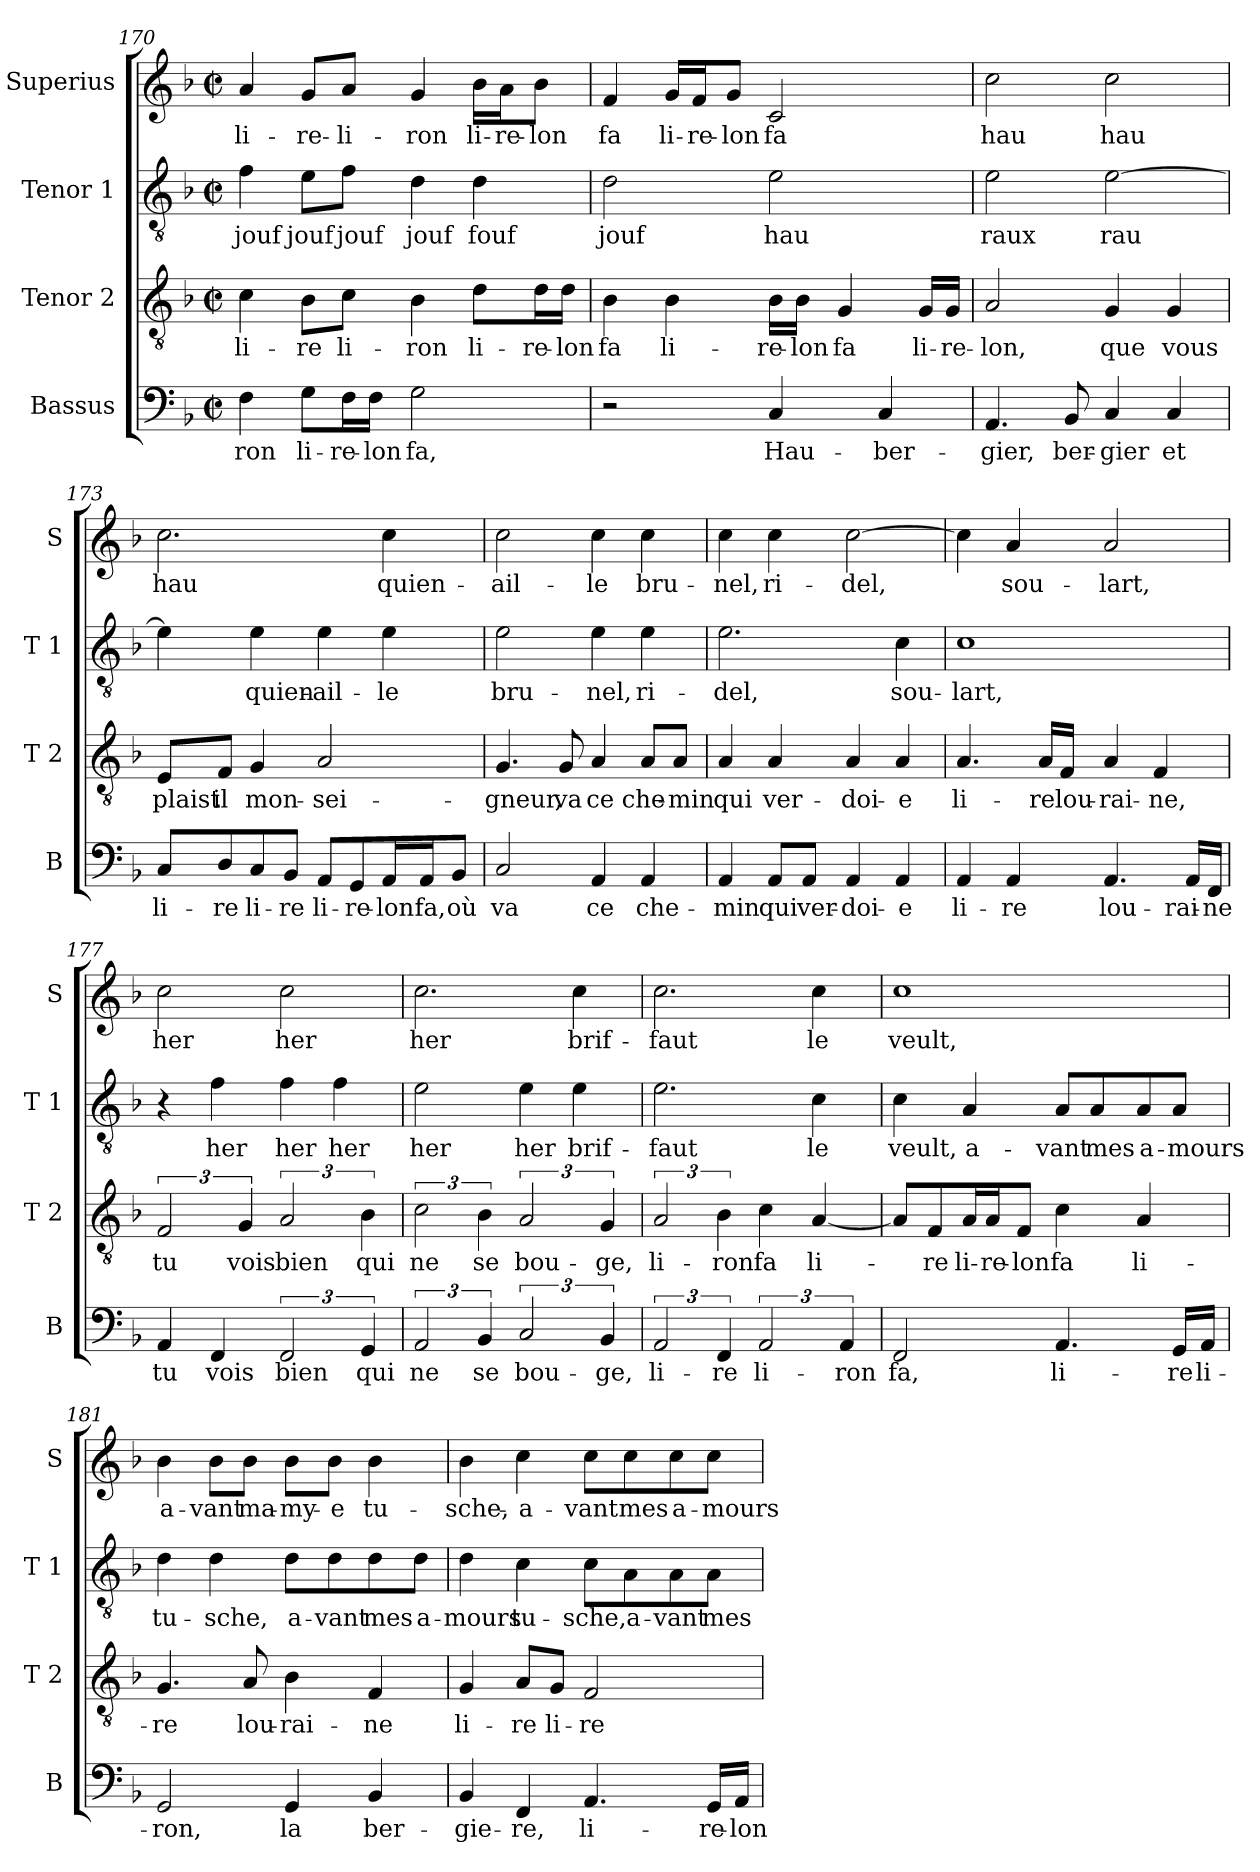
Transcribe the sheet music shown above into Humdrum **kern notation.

**kern	**text	**kern	**text	**kern	**text	**kern	**text
*part4	*part4	*part3	*part3	*part2	*part2	*part1	*part1
*staff4	*staff4	*staff3	*staff3	*staff2	*staff2	*staff1	*staff1
*I"Bassus	*	*I"Tenor 2	*	*I"Tenor 1	*	*I"Superius	*
*I'B	*	*I'T 2	*	*I'T 1	*	*I'S	*
*clefF4	*	*clefGv2	*	*clefGv2	*	*clefG2	*
*k[b-]	*	*k[b-]	*	*k[b-]	*	*k[b-]	*
*F:	*	*F:	*	*F:	*	*F:	*
*M2/2	*	*M2/2	*	*M2/2	*	*M2/2	*
*met(c|)	*	*met(c|)	*	*met(c|)	*	*met(c|)	*
=170	=170	=170	=170	=170	=170	=170	=170
!	!LO:LY:b	!	!LO:LY:b	!	!LO:LY:b	!	!LO:LY:b
4F\	-ron	4c\	li-	4f\	jouf	4a/	li-
!	!LO:LY:b	!	!LO:LY:b	!	!LO:LY:b	!	!LO:LY:b
8G\L	li-	8B-\L	-re	8e\L	jouf	8g/L	-re-
!	!LO:LY:b	!	!LO:LY:b	!	!LO:LY:b	!	!LO:LY:b
16F\L	-re-	8c\J	li-	8f\J	jouf	8a/J	-li-
!	!LO:LY:b	!	!	!	!	!	!
16F\JJ	-lon	.	.	.	.	.	.
!	!LO:LY:b	!	!LO:LY:b	!	!LO:LY:b	!	!LO:LY:b
2G\	fa,	4B-\	-ron	4d\	jouf	4g/	-ron
!	!	!	!LO:LY:b	!	!LO:LY:b	!	!LO:LY:b
.	.	8d\L	li-	4d\	fouf	16b-\LL	li-
!	!	!	!	!	!	!	!LO:LY:b
.	.	.	.	.	.	16a\J	-re-
!	!	!	!LO:LY:b	!	!	!	!LO:LY:b
.	.	16d\L	-re-	.	.	8b-\J	-lon
!	!	!	!LO:LY:b	!	!	!	!
.	.	16d\JJ	-lon	.	.	.	.
=171	=171	=171	=171	=171	=171	=171	=171
!	!	!	!LO:LY:b	!	!LO:LY:b	!	!LO:LY:b
2r	.	4B-\	fa	2d\	jouf	4f/	fa
!	!	!	!LO:LY:b	!	!	!	!LO:LY:b
.	.	4B-\	li-	.	.	16g/LL	li-
!	!	!	!	!	!	!	!LO:LY:b
.	.	.	.	.	.	16f/J	-re-
!	!	!	!	!	!	!	!LO:LY:b
.	.	.	.	.	.	8g/J	-lon
!	!LO:LY:b	!	!LO:LY:b	!	!LO:LY:b	!	!LO:LY:b
4C/	Hau-	16B-\LL	-re-	2e\	hau	2c/	fa
!	!	!	!LO:LY:b	!	!	!	!
.	.	16B-\JJ	-lon	.	.	.	.
!	!	!	!LO:LY:b	!	!	!	!
.	.	4G/	fa	.	.	.	.
!	!LO:LY:b	!	!	!	!	!	!
4C/	-ber-	.	.	.	.	.	.
!	!	!	!LO:LY:b	!	!	!	!
.	.	16G/LL	li-	.	.	.	.
!	!	!	!LO:LY:b	!	!	!	!
.	.	16G/JJ	-re-	.	.	.	.
!!LO:PB:g=z
=172	=172	=172	=172	=172	=172	=172	=172
!	!LO:LY:b	!	!LO:LY:b	!	!LO:LY:b	!	!LO:LY:b
4.AA/	-gier,	2A/	-lon,	2e\	raux	2cc\	hau
!	!LO:LY:b	!	!	!	!	!	!
8BB-/	ber-	.	.	.	.	.	.
!	!LO:LY:b	!	!LO:LY:b	!	!LO:LY:b	!	!LO:LY:b
4C/	-gier	4G/	que	[2e\	rau	2cc\	hau
!	!LO:LY:b	!	!LO:LY:b	!	!	!	!
4C/	et	4G/	vous	.	.	.	.
=173	=173	=173	=173	=173	=173	=173	=173
!	!LO:LY:b	!	!LO:LY:b	!	!	!	!LO:LY:b
8C/L	li-	8E/L	plaist	4e\]	.	2.cc\	hau
!	!LO:LY:b	!	!LO:LY:b	!	!	!	!
8D/	-re	8F/J	il	.	.	.	.
!	!LO:LY:b	!	!LO:LY:b	!	!LO:LY:b	!	!
8C/	li-	4G/	mon-	4e\	quien-	.	.
!	!LO:LY:b	!	!	!	!	!	!
8BB-/J	-re	.	.	.	.	.	.
!	!LO:LY:b	!	!LO:LY:b	!	!LO:LY:b	!	!
8AA/L	li-	2A/	-sei-	4e\	-ail-	.	.
!	!LO:LY:b	!	!	!	!	!	!
8GG/	-re-	.	.	.	.	.	.
!	!LO:LY:b	!	!	!	!LO:LY:b	!	!LO:LY:b
16AA/L	-lon	.	.	4e\	-le	4cc\	quien-
!	!LO:LY:b	!	!	!	!	!	!
16AA/J	fa,	.	.	.	.	.	.
!	!LO:LY:b	!	!	!	!	!	!
8BB-/J	où	.	.	.	.	.	.
=174	=174	=174	=174	=174	=174	=174	=174
!	!LO:LY:b	!	!LO:LY:b	!	!LO:LY:b	!	!LO:LY:b
2C/	va	4.G/	-gneur,	2e\	bru-	2cc\	-ail-
!	!	!	!LO:LY:b	!	!	!	!
.	.	8G/	va	.	.	.	.
!	!LO:LY:b	!	!LO:LY:b	!	!LO:LY:b	!	!LO:LY:b
4AA/	ce	4A/	ce	4e\	-nel,	4cc\	-le
!	!LO:LY:b	!	!LO:LY:b	!	!LO:LY:b	!	!LO:LY:b
4AA/	che-	8A/L	che-	4e\	ri-	4cc\	bru-
!	!	!	!LO:LY:b	!	!	!	!
.	.	8A/J	-min	.	.	.	.
=175	=175	=175	=175	=175	=175	=175	=175
!	!LO:LY:b	!	!LO:LY:b	!	!LO:LY:b	!	!LO:LY:b
4AA/	-min	4A/	qui	2.e\	-del,	4cc\	-nel,
!	!LO:LY:b	!	!LO:LY:b	!	!	!	!LO:LY:b
8AA/L	qui	4A/	ver-	.	.	4cc\	ri-
!	!LO:LY:b	!	!	!	!	!	!
8AA/J	ver-	.	.	.	.	.	.
!	!LO:LY:b	!	!LO:LY:b	!	!	!	!LO:LY:b
4AA/	-doi-	4A/	-doi-	.	.	[2cc\	-del,
!	!LO:LY:b	!	!LO:LY:b	!	!LO:LY:b	!	!
4AA/	-e	4A/	-e	4c\	sou-	.	.
!!LO:LB:g=z
=176	=176	=176	=176	=176	=176	=176	=176
!	!LO:LY:b	!	!LO:LY:b	!	!LO:LY:b	!	!
4AA/	li-	4.A/	li-	1c	-lart,	4cc\]	.
!	!LO:LY:b	!	!	!	!	!	!LO:LY:b
4AA/	-re	.	.	.	.	4a/	sou-
!	!	!	!LO:LY:b	!	!	!	!
.	.	16A/LL	-re	.	.	.	.
!	!	!	!LO:LY:b	!	!	!	!
.	.	16F/JJ	lou-	.	.	.	.
!	!LO:LY:b	!	!LO:LY:b	!	!	!	!LO:LY:b
4.AA/	lou-	4A/	-rai-	.	.	2a/	-lart,
!	!	!	!LO:LY:b	!	!	!	!
.	.	4F/	-ne,	.	.	.	.
!	!LO:LY:b	!	!	!	!	!	!
16AA/LL	-rai-	.	.	.	.	.	.
!	!LO:LY:b	!	!	!	!	!	!
16FF/JJ	-ne	.	.	.	.	.	.
=177	=177	=177	=177	=177	=177	=177	=177
!	!LO:LY:b	!	!LO:LY:b	!	!	!	!LO:LY:b
4AA/	tu	3F/	tu	4r	.	2cc\	her
!	!LO:LY:b	!	!	!	!LO:LY:b	!	!
4FF/	vois	.	.	4f\	her	.	.
!	!	!	!LO:LY:b	!	!	!	!
.	.	6G/	vois	.	.	.	.
!	!LO:LY:b	!	!LO:LY:b	!	!LO:LY:b	!	!LO:LY:b
3FF/	bien	3A/	bien	4f\	her	2cc\	her
!	!	!	!	!	!LO:LY:b	!	!
.	.	.	.	4f\	her	.	.
!	!LO:LY:b	!	!LO:LY:b	!	!	!	!
6GG/	qui	6B-\	qui	.	.	.	.
=178	=178	=178	=178	=178	=178	=178	=178
!	!LO:LY:b	!	!LO:LY:b	!	!LO:LY:b	!	!LO:LY:b
3AA/	ne	3c\	ne	2e\	her	2.cc\	her
!	!LO:LY:b	!	!LO:LY:b	!	!	!	!
6BB-/	se	6B-\	se	.	.	.	.
!	!LO:LY:b	!	!LO:LY:b	!	!LO:LY:b	!	!
3C/	bou-	3A/	bou-	4e\	her	.	.
!	!	!	!	!	!LO:LY:b	!	!LO:LY:b
.	.	.	.	4e\	brif-	4cc\	brif-
!	!LO:LY:b	!	!LO:LY:b	!	!	!	!
6BB-/	-ge,	6G/	-ge,	.	.	.	.
=179	=179	=179	=179	=179	=179	=179	=179
!	!LO:LY:b	!	!LO:LY:b	!	!LO:LY:b	!	!LO:LY:b
3AA/	li-	3A/	li-	2.e\	-faut	2.cc\	-faut
!	!LO:LY:b	!	!LO:LY:b	!	!	!	!
6FF/	-re	6B-\	-ron	.	.	.	.
!	!LO:LY:b	!	!LO:LY:b	!	!	!	!
3AA/	li-	4c\	fa	.	.	.	.
!	!	!	!LO:LY:b	!	!LO:LY:b	!	!LO:LY:b
.	.	[4A/	li-	4c\	le	4cc\	le
!	!LO:LY:b	!	!	!	!	!	!
6AA/	-ron	.	.	.	.	.	.
!!LO:LB:g=z
=180	=180	=180	=180	=180	=180	=180	=180
!	!LO:LY:b	!	!	!	!LO:LY:b	!	!LO:LY:b
2FF/	fa,	8A/L]	.	4c\	veult,	1cc	veult,
!	!	!	!LO:LY:b	!	!	!	!
.	.	8F/	-re	.	.	.	.
!	!	!	!LO:LY:b	!	!LO:LY:b	!	!
.	.	16A/L	li-	4A/	a-	.	.
!	!	!	!LO:LY:b	!	!	!	!
.	.	16A/J	-re-	.	.	.	.
!	!	!	!LO:LY:b	!	!	!	!
.	.	8F/J	-lon	.	.	.	.
!	!LO:LY:b	!	!LO:LY:b	!	!LO:LY:b	!	!
4.AA/	li-	4c\	fa	8A/L	-vant	.	.
!	!	!	!	!	!LO:LY:b	!	!
.	.	.	.	8A/	mes	.	.
!	!	!	!LO:LY:b	!	!LO:LY:b	!	!
.	.	4A/	li-	8A/	a-	.	.
!	!LO:LY:b	!	!	!	!LO:LY:b	!	!
16GG/LL	-re	.	.	8A/J	-mours	.	.
!	!LO:LY:b	!	!	!	!	!	!
16AA/JJ	li-	.	.	.	.	.	.
=181	=181	=181	=181	=181	=181	=181	=181
!	!LO:LY:b	!	!LO:LY:b	!	!LO:LY:b	!	!LO:LY:b
2GG/	-ron,	4.G/	-re	4d\	tu-	4b-\	a-
!	!	!	!	!	!LO:LY:b	!	!LO:LY:b
.	.	.	.	4d\	-sche,	8b-\L	-vant
!	!	!	!LO:LY:b	!	!	!	!LO:LY:b
.	.	8A/	lou-	.	.	8b-\J	ma-
!	!LO:LY:b	!	!LO:LY:b	!	!LO:LY:b	!	!LO:LY:b
4GG/	la	4B-\	-rai-	8d\L	a-	8b-\L	-my-
!	!	!	!	!	!LO:LY:b	!	!LO:LY:b
.	.	.	.	8d\	-vant	8b-\J	-e
!	!LO:LY:b	!	!LO:LY:b	!	!LO:LY:b	!	!LO:LY:b
4BB-/	ber-	4F/	-ne	8d\	mes	4b-\	tu-
!	!	!	!	!	!LO:LY:b	!	!
.	.	.	.	8d\J	a-	.	.
=182	=182	=182	=182	=182	=182	=182	=182
!	!LO:LY:b	!	!LO:LY:b	!	!LO:LY:b	!	!LO:LY:b
4BB-/	-gie-	4G/	li-	4d\	-mours	4b-\	-sche,-
!	!LO:LY:b	!	!LO:LY:b	!	!LO:LY:b	!	!LO:LY:b
4FF/	-re,	8A/L	-re	4c\	tu-	4cc\	-a-
!	!	!	!LO:LY:b	!	!	!	!
.	.	8G/J	li-	.	.	.	.
!	!LO:LY:b	!	!LO:LY:b	!	!LO:LY:b	!	!LO:LY:b
4.AA/	li-	2F/	-re	8c\L	-sche,	8cc\L	-vant
!	!	!	!	!	!LO:LY:b	!	!LO:LY:b
.	.	.	.	8A\	a-	8cc\	mes
!	!	!	!	!	!LO:LY:b	!	!LO:LY:b
.	.	.	.	8A\	-vant	8cc\	a-
!	!LO:LY:b	!	!	!	!LO:LY:b	!	!LO:LY:b
16GG/LL	-re-	.	.	8A\J	mes	8cc\J	-mours
!	!LO:LY:b	!	!	!	!	!	!
16AA/JJ	-lon	.	.	.	.	.	.
=	=	=	=	=	=	=	=
*-	*-	*-	*-	*-	*-	*-	*-
